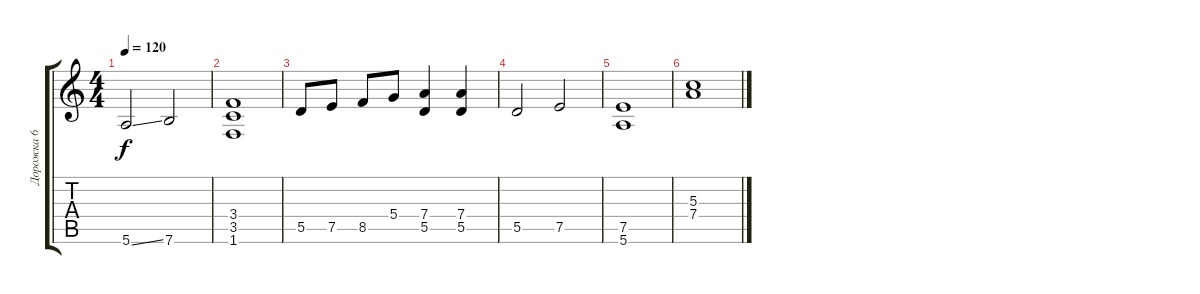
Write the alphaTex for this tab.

\track ("Дорожка 6" "Дорожка 6") {instrument distortionguitar}
\staff {score tabs}
\tuning (E4 B3 G3 D3 A2 E2) {hide}
\ts (4 4)
\tempo 120
\clef g2
\ks c
5.6{ss}.2{dy f} 7.6.2 |
(3.4 3.5 1.6).1 |
5.5.8 7.5.8 8.5.8 5.4.8 (7.4 5.5).4 (7.4 5.5).4 |
5.5.2 7.5.2 |
(7.5 5.6).1 |
(5.3 7.4).1
